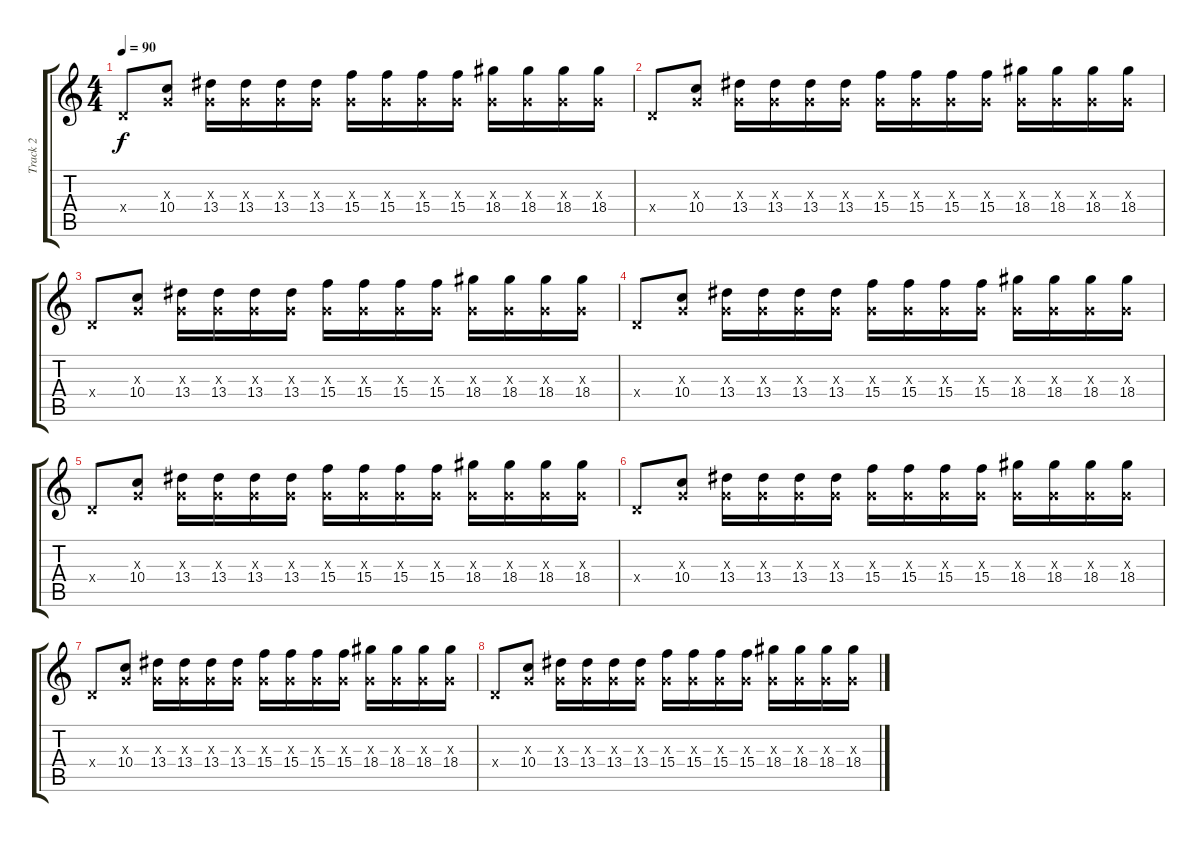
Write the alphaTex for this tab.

\track ("Track 2" "Track 2") {instrument overdrivenguitar}
\staff {score tabs}
\tuning (E4 B3 G3 D3 A2 E2) {hide}
\ts (4 4)
\tempo 90
\clef g2
\ks c
0.4{x}.8{dy f} (0.3{x} 10.4).8 (0.3{x} 13.4).16 (0.3{x} 13.4).16 (0.3{x} 13.4).16 (0.3{x} 13.4).16 (0.3{x} 15.4).16 (0.3{x} 15.4).16 (0.3{x} 15.4).16 (0.3{x} 15.4).16 (0.3{x} 18.4).16 (0.3{x} 18.4).16 (0.3{x} 18.4).16 (0.3{x} 18.4).16 |
0.4{x}.8 (0.3{x} 10.4).8 (0.3{x} 13.4).16 (0.3{x} 13.4).16 (0.3{x} 13.4).16 (0.3{x} 13.4).16 (0.3{x} 15.4).16 (0.3{x} 15.4).16 (0.3{x} 15.4).16 (0.3{x} 15.4).16 (0.3{x} 18.4).16 (0.3{x} 18.4).16 (0.3{x} 18.4).16 (0.3{x} 18.4).16 |
0.4{x}.8 (0.3{x} 10.4).8 (0.3{x} 13.4).16 (0.3{x} 13.4).16 (0.3{x} 13.4).16 (0.3{x} 13.4).16 (0.3{x} 15.4).16 (0.3{x} 15.4).16 (0.3{x} 15.4).16 (0.3{x} 15.4).16 (0.3{x} 18.4).16 (0.3{x} 18.4).16 (0.3{x} 18.4).16 (0.3{x} 18.4).16 |
0.4{x}.8 (0.3{x} 10.4).8 (0.3{x} 13.4).16 (0.3{x} 13.4).16 (0.3{x} 13.4).16 (0.3{x} 13.4).16 (0.3{x} 15.4).16 (0.3{x} 15.4).16 (0.3{x} 15.4).16 (0.3{x} 15.4).16 (0.3{x} 18.4).16 (0.3{x} 18.4).16 (0.3{x} 18.4).16 (0.3{x} 18.4).16 |
0.4{x}.8 (0.3{x} 10.4).8 (0.3{x} 13.4).16 (0.3{x} 13.4).16 (0.3{x} 13.4).16 (0.3{x} 13.4).16 (0.3{x} 15.4).16 (0.3{x} 15.4).16 (0.3{x} 15.4).16 (0.3{x} 15.4).16 (0.3{x} 18.4).16 (0.3{x} 18.4).16 (0.3{x} 18.4).16 (0.3{x} 18.4).16 |
0.4{x}.8 (0.3{x} 10.4).8 (0.3{x} 13.4).16 (0.3{x} 13.4).16 (0.3{x} 13.4).16 (0.3{x} 13.4).16 (0.3{x} 15.4).16 (0.3{x} 15.4).16 (0.3{x} 15.4).16 (0.3{x} 15.4).16 (0.3{x} 18.4).16 (0.3{x} 18.4).16 (0.3{x} 18.4).16 (0.3{x} 18.4).16 |
0.4{x}.8 (0.3{x} 10.4).8 (0.3{x} 13.4).16 (0.3{x} 13.4).16 (0.3{x} 13.4).16 (0.3{x} 13.4).16 (0.3{x} 15.4).16 (0.3{x} 15.4).16 (0.3{x} 15.4).16 (0.3{x} 15.4).16 (0.3{x} 18.4).16 (0.3{x} 18.4).16 (0.3{x} 18.4).16 (0.3{x} 18.4).16 |
0.4{x}.8 (0.3{x} 10.4).8 (0.3{x} 13.4).16 (0.3{x} 13.4).16 (0.3{x} 13.4).16 (0.3{x} 13.4).16 (0.3{x} 15.4).16 (0.3{x} 15.4).16 (0.3{x} 15.4).16 (0.3{x} 15.4).16 (0.3{x} 18.4).16 (0.3{x} 18.4).16 (0.3{x} 18.4).16 (0.3{x} 18.4).16
